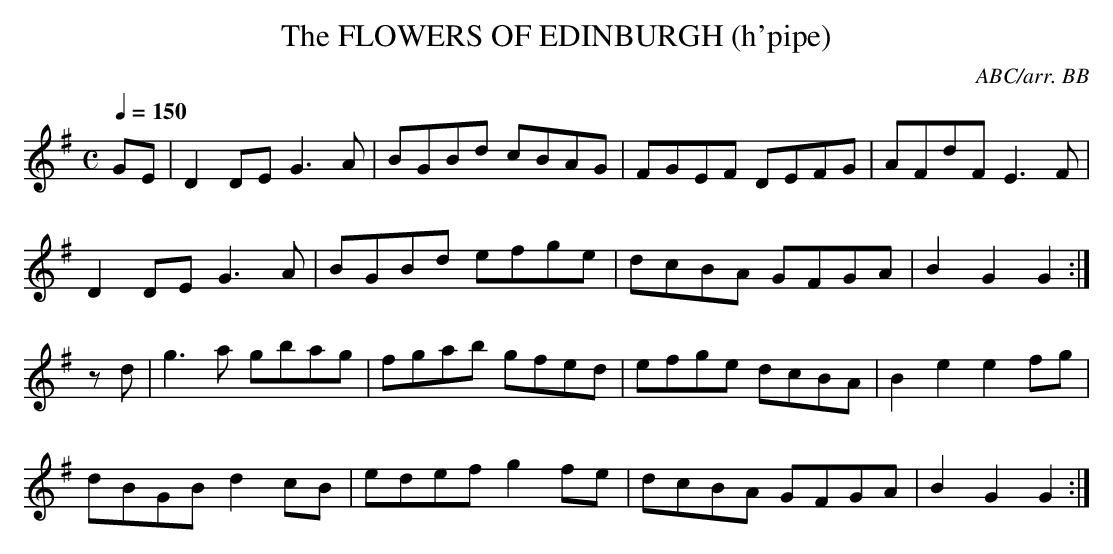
X:1
T:FLOWERS OF EDINBURGH (h'pipe), The
C:ABC/arr. BB
Q:1/4=150
L:1/8
M:C
K:G
GE|D2DE G3A|BGBd cBAG|FGEF DEFG|AFdF E3F|
D2DE G3A|BGBd efge|dcBA GFGA|B2G2 G2:|
zd|g3a gbag|fgab gfed|efge dcBA|B2e2 e2fg|
dBGB d2cB|edef g2fe|dcBA GFGA|B2G2 G2:|
